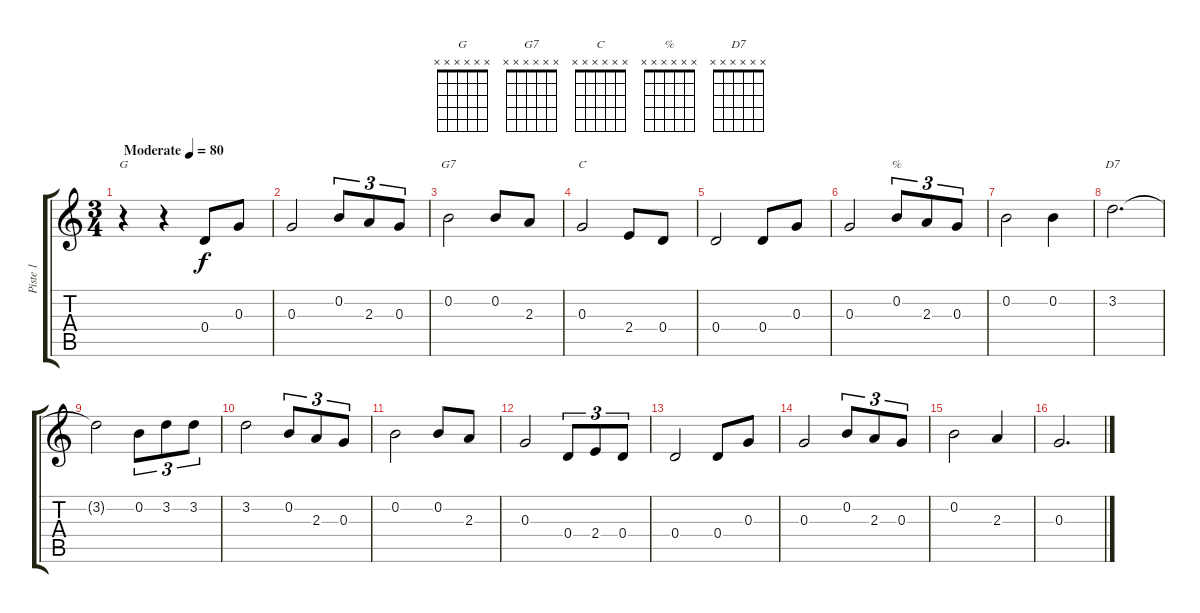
\track ("Piste 1" "Piste 1") {instrument acousticguitarsteel}
\staff {score tabs}
\tuning (E4 B3 G3 D3 A2 E2) {hide}
\chord ("G" x x x x x x)
\chord ("G7" x x x x x x)
\chord ("C" x x x x x x)
\chord ("%" x x x x x x)
\chord ("D7" x x x x x x)
\ts (3 4)
\tempo (80 "Moderate")
\clef g2
\ks c
r.4{ch "G" dy f instrument acousticguitarsteel} r.4 0.4.8 0.3.8 |
0.3.2 0.2.8{tu (3 2)} 2.3.8{tu (3 2)} 0.3.8{tu (3 2)} |
0.2.2{ch "G7"} 0.2.8 2.3.8 |
0.3.2{ch "C"} 2.4.8 0.4.8 |
0.4.2 0.4.8 0.3.8 |
0.3.2 0.2.8{tu (3 2) ch "%"} 2.3.8{tu (3 2)} 0.3.8{tu (3 2)} |
0.2.2 0.2.4 |
3.2.2{d ch "D7"} |
3.2{t}.2 0.2.8{tu (3 2)} 3.2.8{tu (3 2)} 3.2.8{tu (3 2)} |
3.2.2 0.2.8{tu (3 2)} 2.3.8{tu (3 2)} 0.3.8{tu (3 2)} |
0.2.2 0.2.8 2.3.8 |
0.3.2 0.4.8{tu (3 2)} 2.4.8{tu (3 2)} 0.4.8{tu (3 2)} |
0.4.2 0.4.8 0.3.8 |
0.3.2 0.2.8{tu (3 2)} 2.3.8{tu (3 2)} 0.3.8{tu (3 2)} |
0.2.2 2.3.4 |
0.3.2{d}
